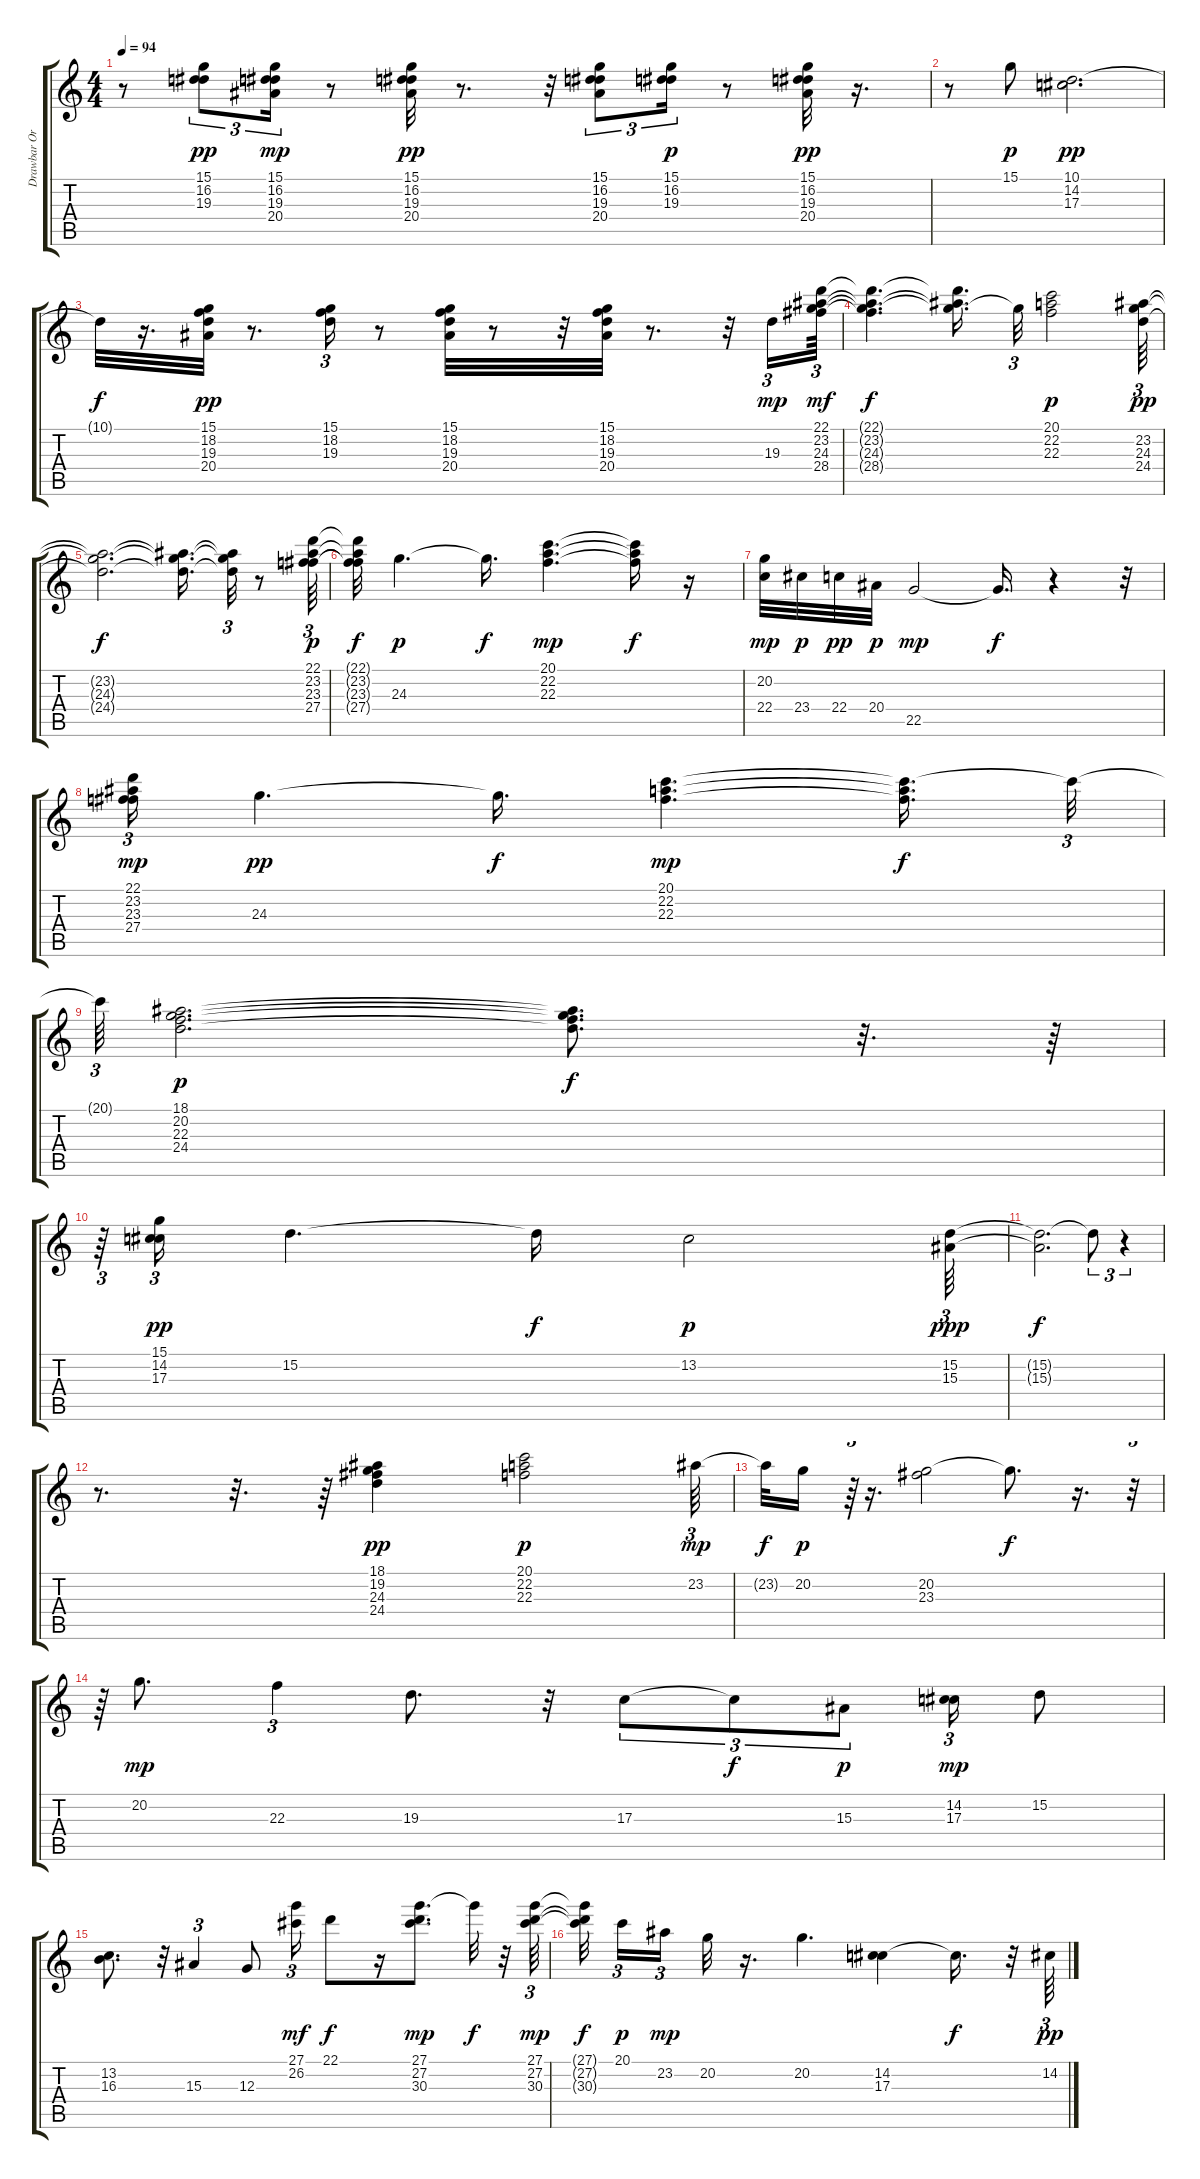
\track ("Drawbar Organ" "Drawbar Or") {instrument drawbarorgan}
\staff {score tabs}
\tuning (E4 B3 G3 D3 A2 E2) {hide}
\ts (4 4)
\tempo 94
\clef g2
\ks c
r.8{dy ppp} (15.1 16.2 19.3).8{tu (3 2) dy pp} (15.1 16.2 19.3 20.4).16{tu (3 2) dy mp} r.8 (15.1 16.2 19.3 20.4).32{dy pp} r.8{d} r.32 (15.1 16.2 19.3 20.4).8{tu (3 2)} (15.1 16.2 19.3).16{tu (3 2) dy p} r.8 (15.1 16.2 19.3 20.4).32{dy pp} r.16{d} |
r.8 15.1.8{dy p} (10.1 14.2 17.3).2{d dy pp} |
10.1{t}.32{dy f} r.16{d} (15.1 18.2 19.3 20.4).32{dy pp} r.8{d} (15.1 18.2 19.3).16{tu (3 2)} r.8 (15.1 18.2 19.3 20.4).32 r.8 r.32 (15.1 18.2 19.3 20.4).32 r.8{d} r.32 19.3.16{tu (3 2) dy mp} (22.1 23.2 24.3 28.4).64{tu (3 2) dy mf} |
(22.1{t} 23.2{t} 24.3{t} 28.4{t}).4{d dy f} (22.1{t} 23.2{t} 24.3{t}).16{d} 24.3{t}.32{tu (3 2)} (20.1 22.2 22.3).2{dy p} (23.2 24.3 24.4).64{tu (3 2) dy pp} |
(23.2{t} 24.3{t} 24.4{t}).2{d dy f} (23.2{t} 24.3{t} 24.4{t}).16{d} (23.2{t} 24.3{t} 24.4{t}).32{tu (3 2)} r.8 (22.1 23.2 23.3 27.4).64{tu (3 2) dy p} |
(22.1{t} 23.2{t} 23.3{t} 27.4{t}).32{dy f} 24.3.4{d dy p} 24.3{t}.16{d dy f} (20.1 22.2 22.3).4{d dy mp} (20.1{t} 22.2{t} 22.3{t}).16{dy f} r.16 |
(20.2 22.4).32{dy mp} 23.4.32{dy p} 22.4.32{dy pp} 20.4.32{dy p} 22.5.2{dy mp} 22.5{t}.16{d dy f} r.4 r.32 |
(22.1 23.2 23.3 27.4).16{tu (3 2) dy mp} 24.3.4{d dy pp} 24.3{t}.16{d dy f} (20.1 22.2 22.3).4{d dy mp} (20.1{t} 22.2{t} 22.3{t}).16{d dy f} 20.1{t}.32{tu (3 2)} |
20.1{t}.64{tu (3 2)} (18.1 20.2 22.3 24.4).2{d dy p} (18.1{t} 20.2{t} 22.3{t} 24.4{t}).8{d dy f} r.32{d} r.64 |
r.64{tu (3 2)} (15.1 14.2 17.3).16{tu (3 2) dy pp} 15.2.4{d} 15.2{t}.16{dy f} 13.2.2{dy p} (15.2 15.3).64{tu (3 2) dy ppp} |
(15.2{t} 15.3{t}).2{d dy f} 15.2{t}.8{tu (3 2)} r.4{tu (3 2)} |
r.8{d} r.32{d} r.64 (18.1 19.2 24.3 24.4).4{dy pp} (20.1 22.2 22.3).2{dy p} 23.2.64{tu (3 2) dy mp} |
23.2{t}.32{dy f} 20.2.16{dy p} r.64{tu (3 2)} r.16{d} (20.2 23.3).2 20.2{t}.8{d dy f} r.16{d} r.32{tu (3 2)} |
r.64{tu (3 2)} 20.2.8{d dy mp} 22.3.4{tu (3 2)} 19.3.8{d} r.32 17.3.8{tu (3 2)} 17.3{t}.8{tu (3 2) dy f} 15.3.8{tu (3 2) dy p} (14.2 17.3).16{tu (3 2) dy mp} 15.2.8 |
(13.2 16.3).8{d} r.32 15.3.4{tu (3 2)} 12.3.8 (27.1 26.2).16{tu (3 2) dy mf} 22.1.8{dy f} r.16 (27.1 27.2 30.3).8{d dy mp} 27.1{t}.32{dy f} r.32 (27.1 27.2 30.3).64{tu (3 2) dy mp} |
(27.1{t} 27.2{t} 30.3{t}).32{dy f beam splitsecondary} 20.1.16{tu (3 2) dy p} 23.2.16{tu (3 2) dy mp beam splitsecondary} 20.2.32 r.16{d} 20.2.4{d} (14.2 17.3).4 17.3{t}.16{d dy f} r.32 14.2.64{tu (3 2) dy pp}
